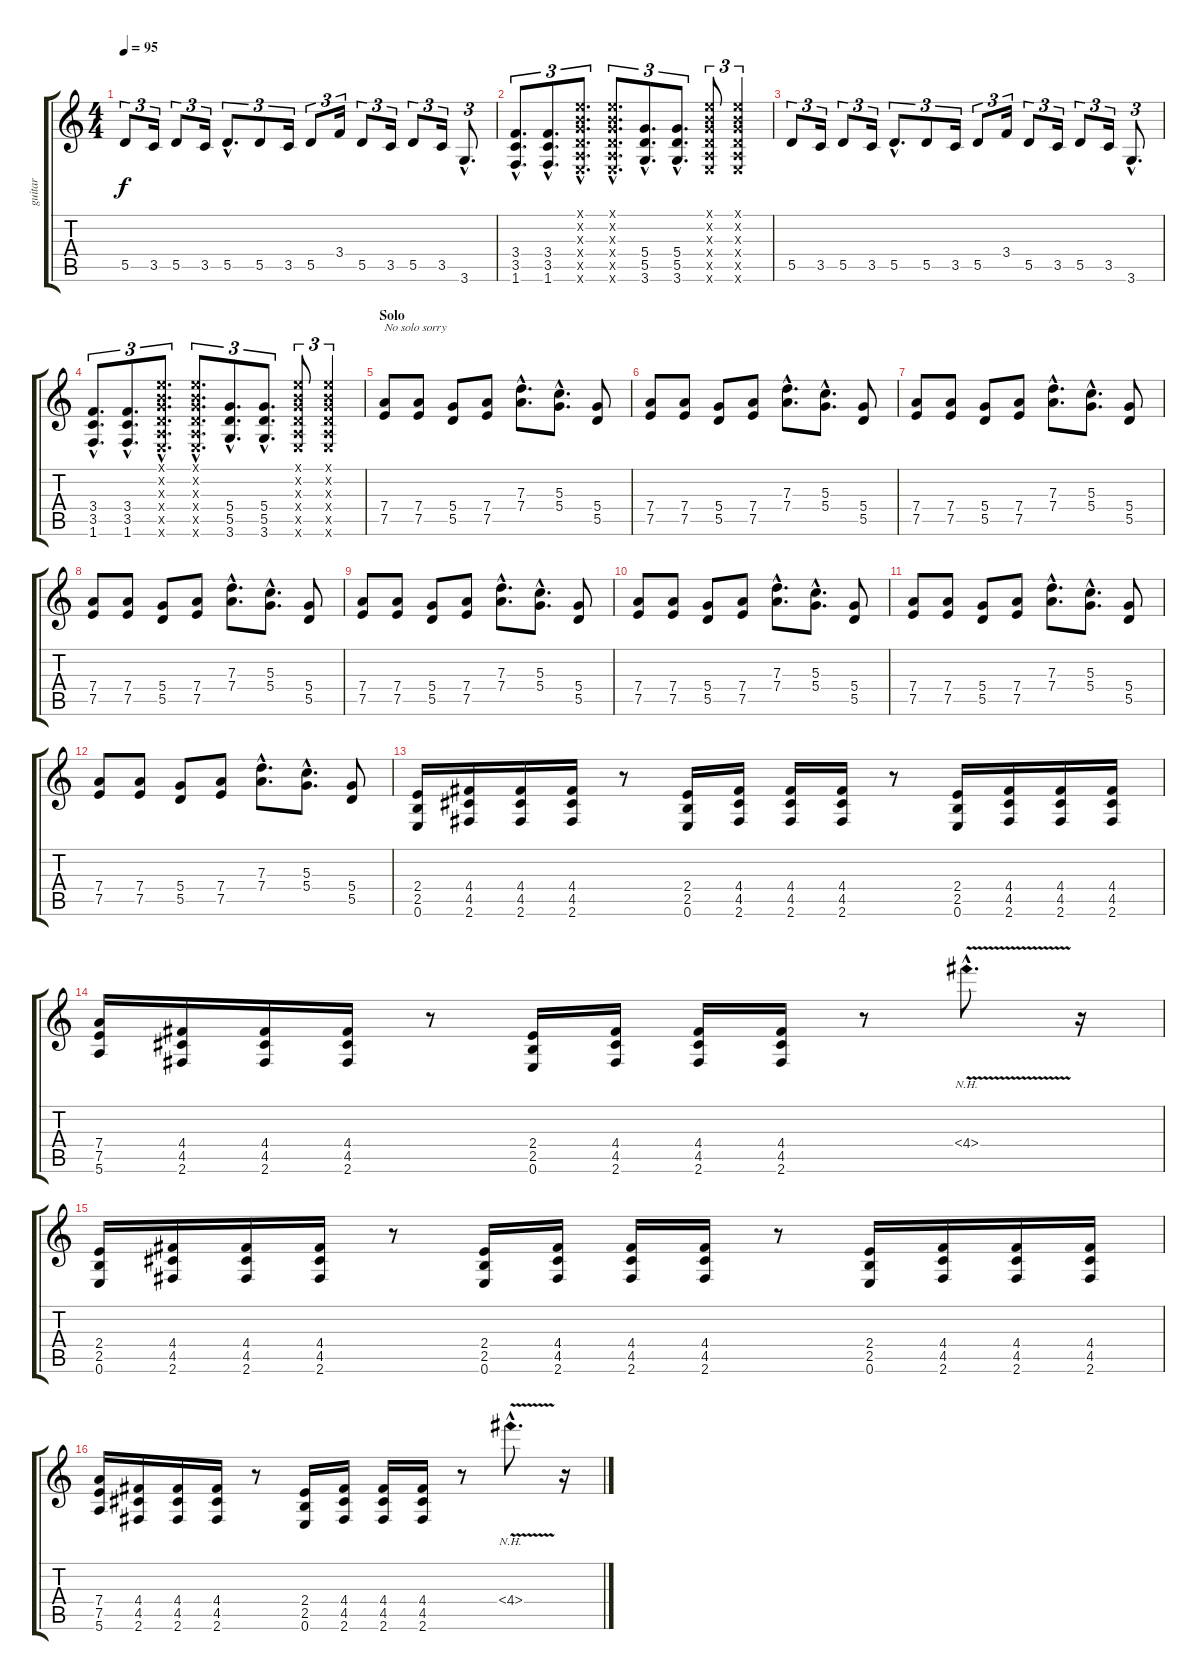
\track ("guitar" "guitar") {instrument distortionguitar}
\staff {score tabs}
\tuning (E4 B3 G3 D3 A2 E2) {hide}
\ts (4 4)
\tempo 95
\clef g2
\ks c
5.5.8{tu (3 2) dy f} 3.5.16{tu (3 2)} 5.5.8{tu (3 2)} 3.5.16{tu (3 2)} 5.5{hac}.8{d tu (3 2)} 5.5.8{tu (3 2)} 3.5.16{tu (3 2)} 5.5.8{tu (3 2)} 3.4.16{tu (3 2)} 5.5.8{tu (3 2)} 3.5.16{tu (3 2)} 5.5.8{tu (3 2)} 3.5.16{tu (3 2)} 3.6{hac}.8{d tu (3 2)} |
(3.4{hac} 3.5{hac} 1.6{hac}).8{d tu (3 2)} (3.4{hac} 3.5{hac} 1.6{hac}).8{d tu (3 2)} (0.1{hac x} 0.2{hac x} 0.3{hac x} 0.4{hac x} 0.5{hac x} 0.6{hac x}).8{d tu (3 2)} (0.1{hac x} 0.2{hac x} 0.3{hac x} 0.4{hac x} 0.5{hac x} 0.6{hac x}).8{d tu (3 2)} (5.4{hac} 5.5{hac} 3.6{hac}).8{d tu (3 2)} (5.4{hac} 5.5{hac} 3.6{hac}).8{d tu (3 2)} (0.1{x} 0.2{x} 0.3{x} 0.4{x} 0.5{x} 0.6{x}).8{tu (3 2)} (0.1{x} 0.2{x} 0.3{x} 0.4{x} 0.5{x} 0.6{x}).4{tu (3 2)} |
5.5.8{tu (3 2)} 3.5.16{tu (3 2)} 5.5.8{tu (3 2)} 3.5.16{tu (3 2)} 5.5{hac}.8{d tu (3 2)} 5.5.8{tu (3 2)} 3.5.16{tu (3 2)} 5.5.8{tu (3 2)} 3.4.16{tu (3 2)} 5.5.8{tu (3 2)} 3.5.16{tu (3 2)} 5.5.8{tu (3 2)} 3.5.16{tu (3 2)} 3.6{hac}.8{d tu (3 2)} |
(3.4{hac} 3.5{hac} 1.6{hac}).8{d tu (3 2)} (3.4{hac} 3.5{hac} 1.6{hac}).8{d tu (3 2)} (0.1{hac x} 0.2{hac x} 0.3{hac x} 0.4{hac x} 0.5{hac x} 0.6{hac x}).8{d tu (3 2)} (0.1{hac x} 0.2{hac x} 0.3{hac x} 0.4{hac x} 0.5{hac x} 0.6{hac x}).8{d tu (3 2)} (5.4{hac} 5.5{hac} 3.6{hac}).8{d tu (3 2)} (5.4{hac} 5.5{hac} 3.6{hac}).8{d tu (3 2)} (0.1{x} 0.2{x} 0.3{x} 0.4{x} 0.5{x} 0.6{x}).8{tu (3 2)} (0.1{x} 0.2{x} 0.3{x} 0.4{x} 0.5{x} 0.6{x}).4{tu (3 2)} |
\section ("" "Solo")
(7.4 7.5).8{txt "No solo sorry" volume 8 instrument electricguitarclean} (7.4 7.5).8 (5.4 5.5).8 (7.4 7.5).8 (7.3{hac} 7.4{hac}).8{d} (5.3{hac} 5.4{hac}).8{d} (5.4 5.5).8 |
(7.4 7.5).8 (7.4 7.5).8 (5.4 5.5).8 (7.4 7.5).8 (7.3{hac} 7.4{hac}).8{d} (5.3{hac} 5.4{hac}).8{d} (5.4 5.5).8 |
(7.4 7.5).8 (7.4 7.5).8 (5.4 5.5).8 (7.4 7.5).8 (7.3{hac} 7.4{hac}).8{d} (5.3{hac} 5.4{hac}).8{d} (5.4 5.5).8 |
(7.4 7.5).8 (7.4 7.5).8 (5.4 5.5).8 (7.4 7.5).8 (7.3{hac} 7.4{hac}).8{d} (5.3{hac} 5.4{hac}).8{d} (5.4 5.5).8 |
(7.4 7.5).8 (7.4 7.5).8 (5.4 5.5).8 (7.4 7.5).8 (7.3{hac} 7.4{hac}).8{d} (5.3{hac} 5.4{hac}).8{d} (5.4 5.5).8 |
(7.4 7.5).8 (7.4 7.5).8 (5.4 5.5).8 (7.4 7.5).8 (7.3{hac} 7.4{hac}).8{d} (5.3{hac} 5.4{hac}).8{d} (5.4 5.5).8 |
(7.4 7.5).8 (7.4 7.5).8 (5.4 5.5).8 (7.4 7.5).8 (7.3{hac} 7.4{hac}).8{d} (5.3{hac} 5.4{hac}).8{d} (5.4 5.5).8 |
(7.4 7.5).8 (7.4 7.5).8 (5.4 5.5).8 (7.4 7.5).8 (7.3{hac} 7.4{hac}).8{d} (5.3{hac} 5.4{hac}).8{d} (5.4 5.5).8 |
(2.4 2.5 0.6).16{volume 12 instrument distortionguitar} (4.4 4.5 2.6).16 (4.4 4.5 2.6).16 (4.4 4.5 2.6).16 r.8 (2.4 2.5 0.6).16 (4.4 4.5 2.6).16 (4.4 4.5 2.6).16 (4.4 4.5 2.6).16 r.8 (2.4 2.5 0.6).16 (4.4 4.5 2.6).16 (4.4 4.5 2.6).16 (4.4 4.5 2.6).16 |
(7.4 7.5 5.6).16 (4.4 4.5 2.6).16 (4.4 4.5 2.6).16 (4.4 4.5 2.6).16 r.8 (2.4 2.5 0.6).16 (4.4 4.5 2.6).16 (4.4 4.5 2.6).16 (4.4 4.5 2.6).16 r.8 4.4{nh v hac}.8{d} r.16 |
(2.4 2.5 0.6).16 (4.4 4.5 2.6).16 (4.4 4.5 2.6).16 (4.4 4.5 2.6).16 r.8 (2.4 2.5 0.6).16 (4.4 4.5 2.6).16 (4.4 4.5 2.6).16 (4.4 4.5 2.6).16 r.8 (2.4 2.5 0.6).16 (4.4 4.5 2.6).16 (4.4 4.5 2.6).16 (4.4 4.5 2.6).16 |
(7.4 7.5 5.6).16 (4.4 4.5 2.6).16 (4.4 4.5 2.6).16 (4.4 4.5 2.6).16 r.8 (2.4 2.5 0.6).16 (4.4 4.5 2.6).16 (4.4 4.5 2.6).16 (4.4 4.5 2.6).16 r.8 4.4{nh v hac}.8{d} r.16
